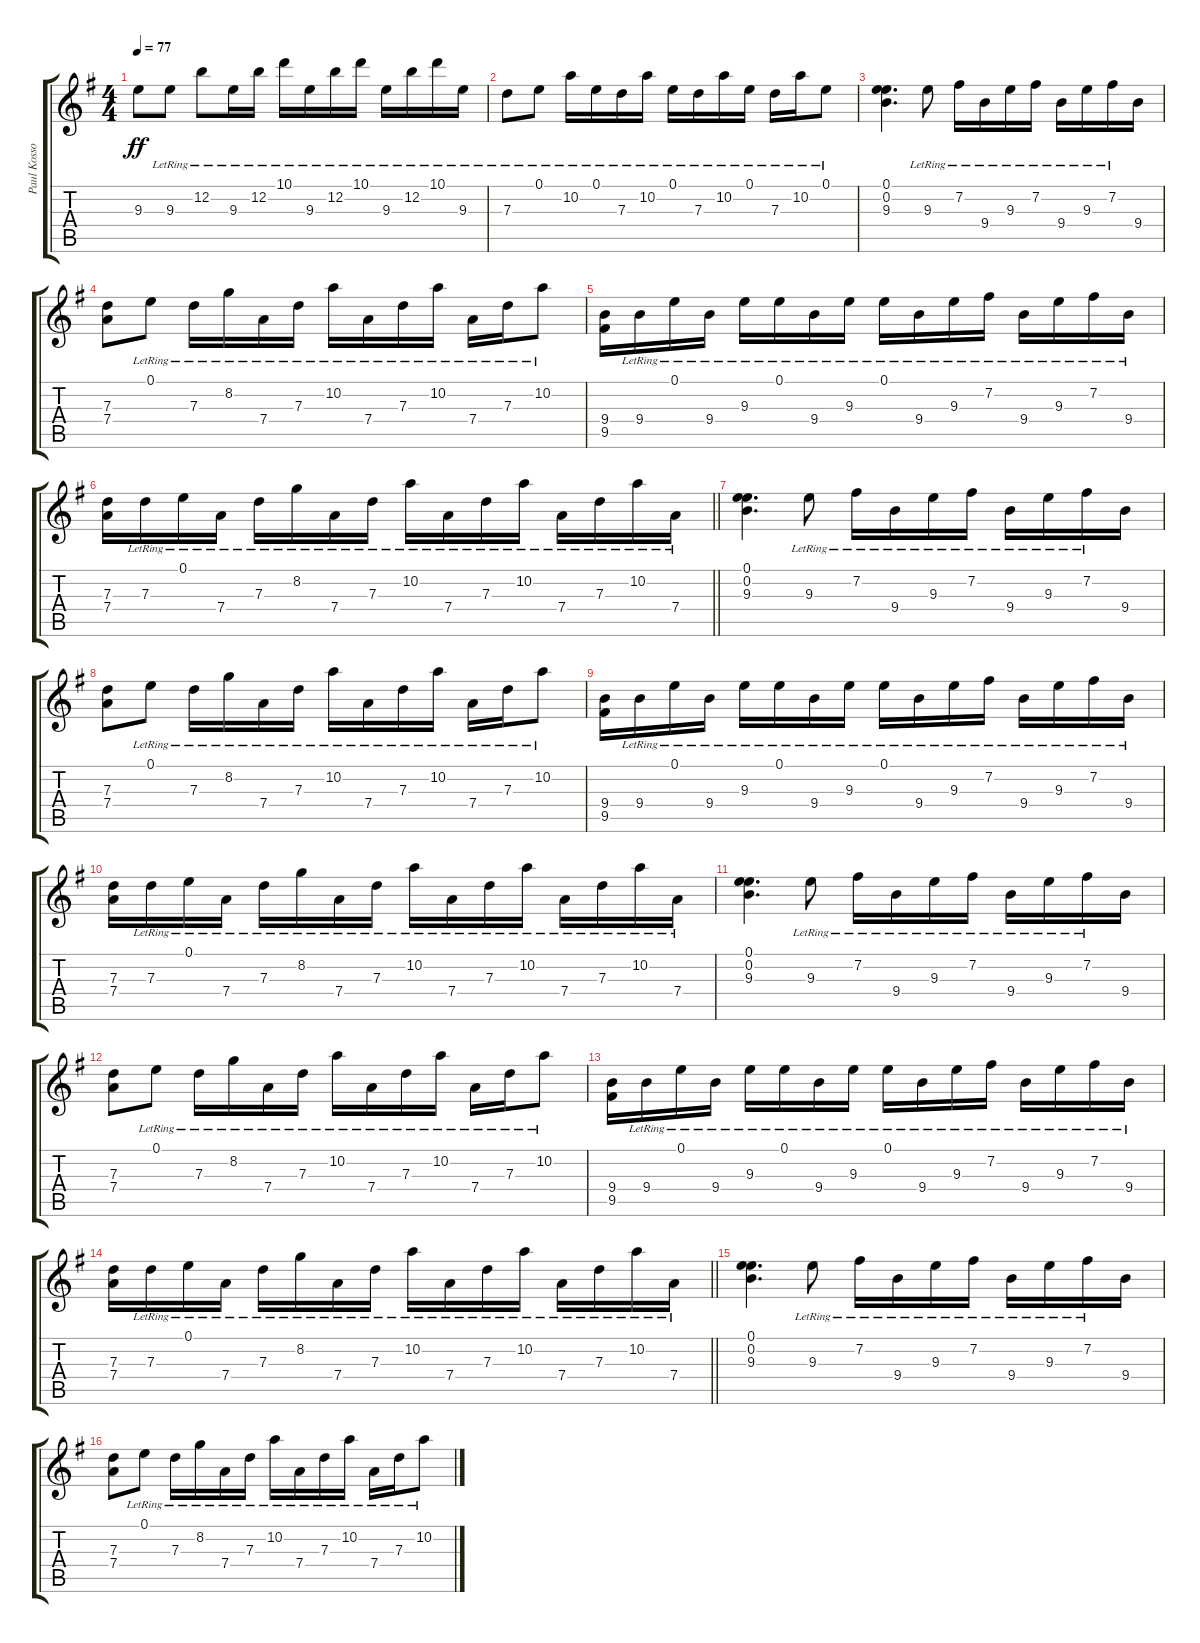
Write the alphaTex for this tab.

\track ("Paul Kossoff" "Paul Kosso") {instrument overdrivenguitar}
\staff {score tabs}
\tuning (E4 B3 G3 D3 A2 E2) {hide}
\ts (4 4)
\tempo 77
\clef g2
\ks g
9.3.8{dy ff} 9.3{lr}.8 12.2{lr}.8 9.3{lr}.16 12.2{lr}.16 10.1{lr}.16 9.3{lr}.16 12.2{lr}.16 10.1{lr}.16 9.3{lr}.16 12.2{lr}.16 10.1{lr}.16 9.3{lr}.16 |
7.3{lr}.8 0.1{lr}.8 10.2{lr}.16 0.1{lr}.16 7.3{lr}.16 10.2{lr}.16 0.1{lr}.16 7.3{lr}.16 10.2{lr}.16 0.1{lr}.16 7.3{lr}.16 10.2{lr}.16 0.1{lr}.8 |
(0.1 0.2 9.3).4{d} 9.3{lr}.8 7.2{lr}.16 9.4{lr}.16 9.3{lr}.16 7.2{lr}.16 9.4{lr}.16 9.3{lr}.16 7.2{lr}.16 9.4.16 |
(7.3 7.4).8 0.1{lr}.8 7.3{lr}.16 8.2{lr}.16 7.4{lr}.16 7.3{lr}.16 10.2{lr}.16 7.4{lr}.16 7.3{lr}.16 10.2{lr}.16 7.4{lr}.16 7.3{lr}.16 10.2{lr}.8 |
(9.4 9.5).16 9.4{lr}.16 0.1{lr}.16 9.4{lr}.16 9.3{lr}.16 0.1{lr}.16 9.4{lr}.16 9.3{lr}.16 0.1{lr}.16 9.4{lr}.16 9.3{lr}.16 7.2{lr}.16 9.4{lr}.16 9.3{lr}.16 7.2{lr}.16 9.4{lr}.16 |
\barLineRight lightlight
(7.3 7.4).16 7.3{lr}.16 0.1{lr}.16 7.4{lr}.16 7.3{lr}.16 8.2{lr}.16 7.4{lr}.16 7.3{lr}.16 10.2{lr}.16 7.4{lr}.16 7.3{lr}.16 10.2{lr}.16 7.4{lr}.16 7.3{lr}.16 10.2{lr}.16 7.4{lr}.16 |
(0.1 0.2 9.3).4{d} 9.3{lr}.8 7.2{lr}.16 9.4{lr}.16 9.3{lr}.16 7.2{lr}.16 9.4{lr}.16 9.3{lr}.16 7.2{lr}.16 9.4.16 |
(7.3 7.4).8 0.1{lr}.8 7.3{lr}.16 8.2{lr}.16 7.4{lr}.16 7.3{lr}.16 10.2{lr}.16 7.4{lr}.16 7.3{lr}.16 10.2{lr}.16 7.4{lr}.16 7.3{lr}.16 10.2{lr}.8 |
(9.4 9.5).16 9.4{lr}.16 0.1{lr}.16 9.4{lr}.16 9.3{lr}.16 0.1{lr}.16 9.4{lr}.16 9.3{lr}.16 0.1{lr}.16 9.4{lr}.16 9.3{lr}.16 7.2{lr}.16 9.4{lr}.16 9.3{lr}.16 7.2{lr}.16 9.4{lr}.16 |
(7.3 7.4).16 7.3{lr}.16 0.1{lr}.16 7.4{lr}.16 7.3{lr}.16 8.2{lr}.16 7.4{lr}.16 7.3{lr}.16 10.2{lr}.16 7.4{lr}.16 7.3{lr}.16 10.2{lr}.16 7.4{lr}.16 7.3{lr}.16 10.2{lr}.16 7.4{lr}.16 |
(0.1 0.2 9.3).4{d} 9.3{lr}.8 7.2{lr}.16 9.4{lr}.16 9.3{lr}.16 7.2{lr}.16 9.4{lr}.16 9.3{lr}.16 7.2{lr}.16 9.4.16 |
(7.3 7.4).8 0.1{lr}.8 7.3{lr}.16 8.2{lr}.16 7.4{lr}.16 7.3{lr}.16 10.2{lr}.16 7.4{lr}.16 7.3{lr}.16 10.2{lr}.16 7.4{lr}.16 7.3{lr}.16 10.2{lr}.8 |
(9.4 9.5).16 9.4{lr}.16 0.1{lr}.16 9.4{lr}.16 9.3{lr}.16 0.1{lr}.16 9.4{lr}.16 9.3{lr}.16 0.1{lr}.16 9.4{lr}.16 9.3{lr}.16 7.2{lr}.16 9.4{lr}.16 9.3{lr}.16 7.2{lr}.16 9.4{lr}.16 |
\barLineRight lightlight
(7.3 7.4).16 7.3{lr}.16 0.1{lr}.16 7.4{lr}.16 7.3{lr}.16 8.2{lr}.16 7.4{lr}.16 7.3{lr}.16 10.2{lr}.16 7.4{lr}.16 7.3{lr}.16 10.2{lr}.16 7.4{lr}.16 7.3{lr}.16 10.2{lr}.16 7.4{lr}.16 |
(0.1 0.2 9.3).4{d} 9.3{lr}.8 7.2{lr}.16 9.4{lr}.16 9.3{lr}.16 7.2{lr}.16 9.4{lr}.16 9.3{lr}.16 7.2{lr}.16 9.4.16 |
(7.3 7.4).8 0.1{lr}.8 7.3{lr}.16 8.2{lr}.16 7.4{lr}.16 7.3{lr}.16 10.2{lr}.16 7.4{lr}.16 7.3{lr}.16 10.2{lr}.16 7.4{lr}.16 7.3{lr}.16 10.2{lr}.8
